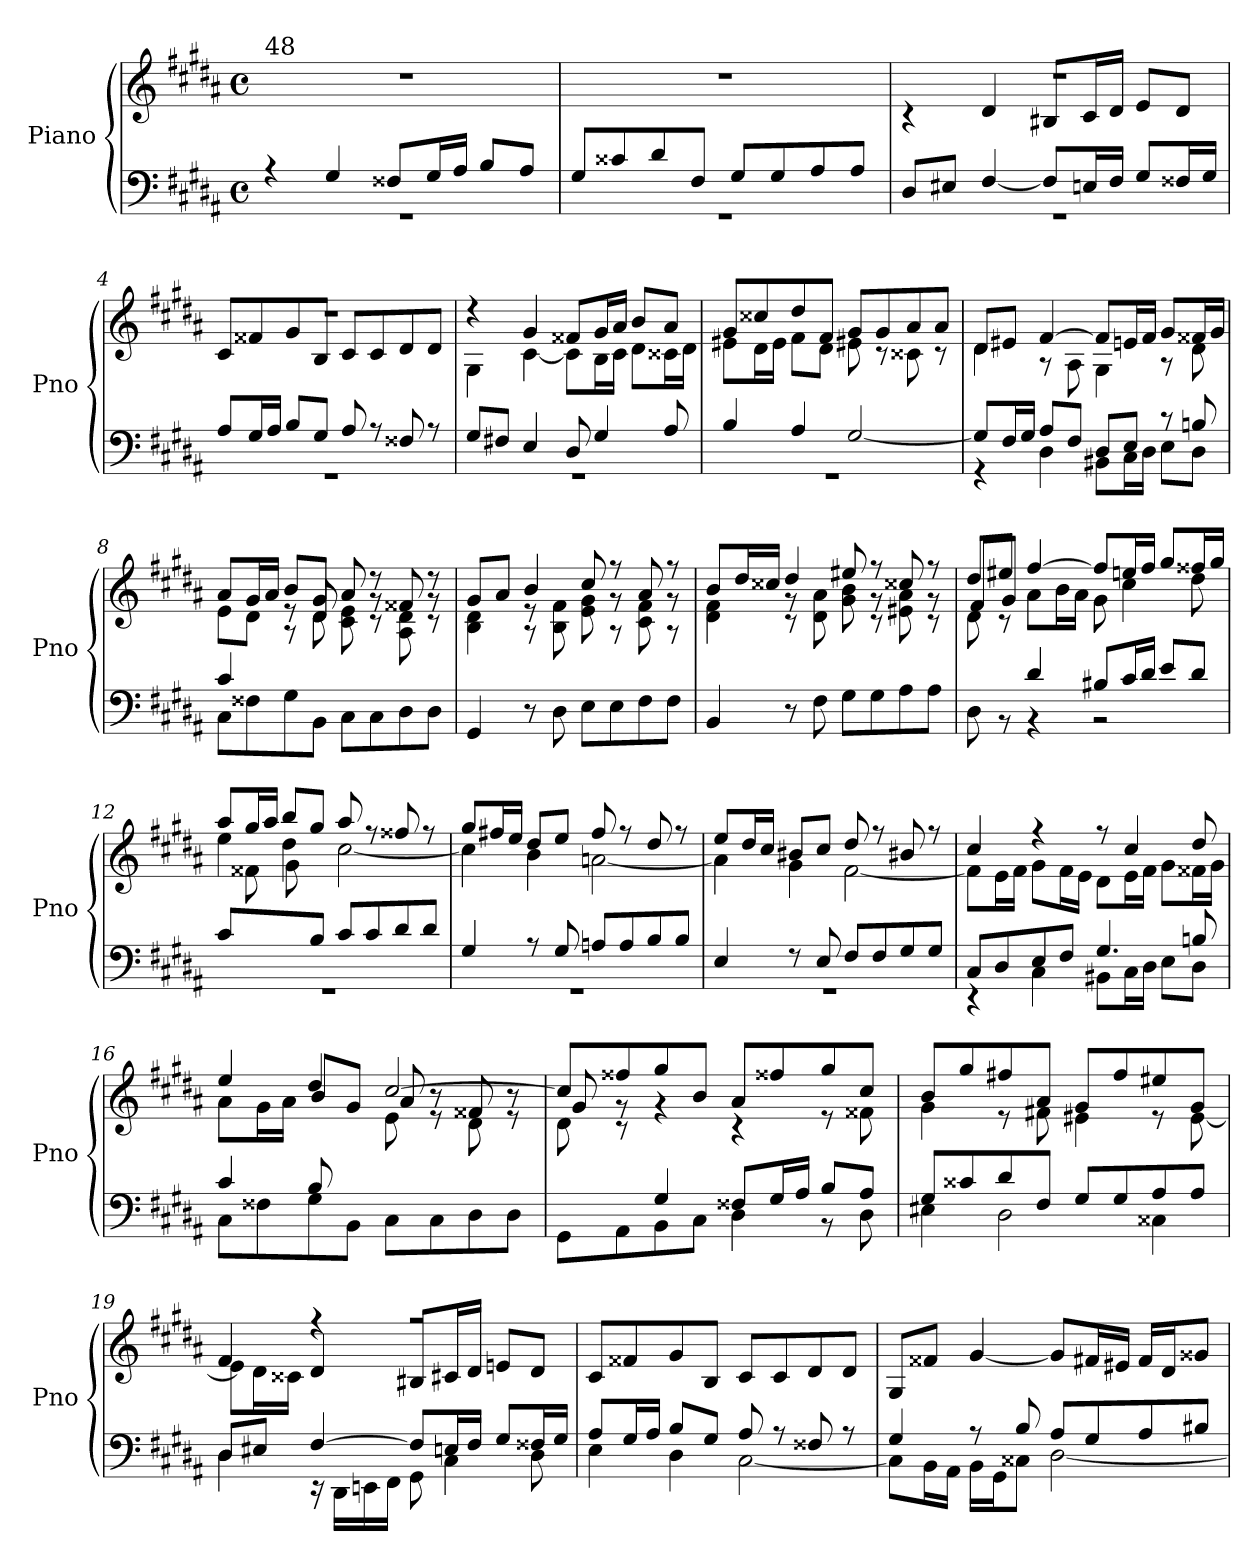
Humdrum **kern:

**kern	**kern
*part1	*part1
*staff2	*staff1
*I"Piano	*
*I'Pno	*
*clefF4	*clefG2
*k[f#c#g#d#a#]	*k[f#c#g#d#a#]
*B:	*B:
*M4/4	*M4/4
*met(c)	*met(c)
=1	=1
*^	*
!	!	!LO:TX:a:t=48
1rGG	4rA	1rdd
.	4G#/	.
.	8F##X/L	.
.	16G#/L	.
.	16A#/JJ	.
.	8B/L	.
.	8A#/J	.
=2	=2	=2
1rGG	8G#/L	1rdd
.	8c##X/	.
.	8d#/	.
.	8F#/J	.
.	8G#/L	.
.	8G#/	.
.	8A#/	.
.	8A#/J	.
=3	=3	=3
*	*	*^
1rGG	8D#/L	1rdd	4r
.	8E#X/J	.	.
.	[4F#/	.	4d#/
.	8F#/L]	.	8B#X/L
.	16En/L	.	16c#/L
.	16F#/JJ	.	16d#/JJ
.	8G#/L	.	8e/L
.	16F##X/L	.	8d#/J
.	16G#/JJ	.	.
=4	=4	=4	=4
1rGG	8A#/L	1rdd	8c#/L
.	16G#/L	.	8f##X/
.	16A#/JJ	.	.
.	8B/L	.	8g#/
.	8G#/J	.	8B/J
.	8A#/	.	8c#/L
.	8rA	.	8c#/
.	8F##X/	.	8d#/
.	8rA	.	8d#/J
!!LO:LB:g=z	!!
=5	=5	=5	=5
1rGG	8G#/L	4rdd	4G#\
.	8F#X/J	.	.
.	4E/	4g#/	[4c#\
.	8D#/	8f##X/L	8c#\L]
.	4G#/	16g#/L	16B\L
.	.	16a#/JJ	16c#\JJ
.	.	8b/L	8d#\L
.	8A#/	8a#/J	16c##X\L
.	.	.	16d#\JJ
=6	=6	=6	=6
1rGG	4B/	8g#/L	8e#X\L
.	.	8cc##X/	16d#\L
.	.	.	16e#\JJ
.	4A#/	8dd#/	8f#\L
.	.	8f#/J	8d#\J
.	[2G#/	8g#/L	8e#X\
.	.	8g#/	8rc
.	.	8a#/	8c##X\
.	.	8a#/J	8rc
=7	=7	=7	=7
4rGG	8G#/L]	8d#/L	4d#\
.	16F#/L	8e#X/J	.
.	16G#/JJ	.	.
8A#/L	4D#\	[4f#/	8rA
8F#/J	.	.	8A#\
8D#/L	8BB#X\L	8f#/L]	4G#\
8E/J	16C#\L	16en/L	.
.	16D#\JJ	16f#/JJ	.
8rc	8E\L	8g#/L	8rA
8Bn/	8D#\J	16f##X/L	8d#\
.	.	16g#/JJ	.
=8	=8	=8	=8
*	*	*	*^
4c#/	8C#\L	8a#/L	8e\L	4ryy
.	8F##X\	16g#/L	8d#\J	.
.	.	16a#/JJ	.	.
2.ryy	8G#\	8b/L	8re	8rA
.	8BB\J	8g#/J	8d#\	8d#/
.	8C#\L	8a#/	8c#\ 8e\	8ryy
.	8C#\	8rdd	8rg	8rc
.	8D#\	8f##X/	8A#\ 8d#\	8ryy
.	8D#\J	8rdd	8rg	8rc
*v	*v	*	*	*
!!LO:LB:g=z	!!	!!
=9	=9	=9	=9
4GG#/	8g#/L	4B\ 4d#\	4ryy
.	8a#/J	.	.
8r	4b/	8re	8rA
8D#\	.	8B\ 8f#\	4ryy
8E\L	8cc#/	8e\ 8g#\	.
8E\	8rff	8rg	8rA
8F#\	8a#/	8c#\ 8f#\	8ryy
8F#\J	8rff	8rg	8rA
=10	=10	=10	=10
4BB/	8b/L	4d#\ 4f#\	4ryy
.	16dd#/L	.	.
.	16cc##X/JJ	.	.
8r	4dd#/	8rg	8rc
8F#\	.	8d#\ 8a#\	4ryy
8G#\L	8ee#X/	8g#\ 8b\	.
8G#\	8rff	8rg	8rc
8A#\	8cc##X/	8e#X\ 8a#\	8ryy
8A#\J	8rff	8rg	8rc
=11	=11	=11	=11
*^	*	*	*
8D#\	4ryy	8dd#/L	8d#\	8f#/L
8rBB	.	8ee#X/J	8rc	8g#/J
4rBB	4d#/	[4ff#/	8a#\L	2.ryy
.	.	.	16b\L	.
.	.	.	16a#\JJ	.
2rBB	8B#X/L	8ff#/L]	8g#\	.
.	16c#/L	16een/L	4cc#\	.
.	16d#/JJ	16ff#/JJ	.	.
.	8e/L	8gg#/L	.	.
.	8d#/J	16ff##X/L	8dd#\	.
.	.	16gg#/JJ	.	.
=12	=12	=12	=12	=12
1rGG	8c#/L	8aa#/L	4ee\	8ryy
.	4ryy	16gg#/L	.	8f##X\
.	.	16aa#/JJ	.	.
.	.	8bb/L	4dd#\	8g#\
.	8B/J	8gg#/J	.	2ryy
.	8c#/L	8aa#/	[2cc#\	.
.	8c#/	8rff	.	.
.	8d#/	8ff##X/	.	.
.	8d#/J	8rff	.	8ryy
*	*	*	*v	*v
!!LO:LB:g=z
=13	=13	=13	=13
1rGG	4G#/	8gg#/L	4cc#\]
.	.	16ff#X/L	.
.	.	16ee/JJ	.
.	8rA	8dd#/L	4b\
.	8G#/	8ee/J	.
.	8An/L	8ff#/	[2an\
.	8A/	8rff	.
.	8B/	8dd#/	.
.	8B/J	8rff	.
=14	=14	=14	=14
1rGG	4E/	8ee/L	4a\]
.	.	16dd#/L	.
.	.	16cc#/JJ	.
.	8rF	8b#X/L	4g#\
.	8E/	8cc#/J	.
.	8F#/L	8dd#/	[2f#\
.	8F#/	8rff	.
.	8G#/	8b#X/	.
.	8G#/J	8rff	.
=15	=15	=15	=15
8C#/L	4rEE	4cc#/	8f#\L]
8D#/	.	.	16e\L
.	.	.	16f#\JJ
8E/	4C#\	4rff	8g#\L
8F#/J	.	.	16f#\L
.	.	.	16e\JJ
4.G#/	8BB#X\L	8rff	8d#\L
.	16C#\L	4cc#/	16e\L
.	16D#\JJ	.	16f#\JJ
.	8E\L	.	8g#\L
8Bn/	8D#\J	8dd#/	16f##X\L
.	.	.	16g#\JJ
=16	=16	=16	=16
*	*	*	*^
4c#/	8C#\L	4ee/	8a#\L	4.ryy
.	8F##X\	.	16g#\L	.
.	.	.	16a#\JJ	.
8B/L	8G#\	4dd#/	8b/L	.
2ryy	8BB\J	.	8g#/J	8d#\J
.	8C#\L	[2cc#/	8a#/	8e\
.	8C#\	.	8r	8re
.	8D#\	.	8f##X/	8d#\
8ryy	8D#\J	.	8r	8re
!!LO:LB:g=z	!!	!!
=17	=17	=17	=17	=17
8ryy	8GG#\L	8cc#/L]	8g#/	8d#\
8rff	8AA#\	8ff##X/	8rg	2..ryy
4G#/	8BB\	8gg#/	4rg	.
.	8C#\J	8b/J	.	.
8F##X/L	4D#\	8a#/L	4rc	.
16G#/L	.	8ff##X/	.	.
16A#/JJ	.	.	.	.
8B/L	8rBB	8gg#/	8re	.
8A#/J	8D#\	8cc#/J	8f##X\	.
*	*	*	*v	*v
=18	=18	=18	=18
8G#/L	4E#X\	8b/L	4g#\
8c##X/	.	8gg#/	.
8d#/	2D#\	8ff#X/	8re
8F#/J	.	8a#/J	8f#X\
8G#/L	.	8g#/L	4e#X\
8G#/	.	8ff#/	.
8A#/	4C##X\	8ee#X/	8re
8A#/J	.	8g#/J	[8e#\
=19	=19	=19	=19
8D#/L	4D#\	4f#/	8e#\L]
8E#X/J	.	.	16d#\L
.	.	.	16c##X\JJ
[4F#/	16rEE	4d#/	4rff
.	16DD#\LL	.	.
.	16EEn\	.	.
.	16FF#\JJ	.	.
8F#/L]	8GG#\	8B#X/L	2rff
16En/L	4C#\	16c#X/L	.
16F#/JJ	.	16d#/JJ	.
8G#/L	.	8en/L	.
16F##X/L	8D#\	8d#/J	.
16G#/JJ	.	.	.
*	*	*v	*v
!!LO:PB:g=z
=20	=20	=20
8A#/L	4E\	8c#/L
16G#/L	.	8f##X/
16A#/JJ	.	.
8B/L	4D#\	8g#/
8G#/J	.	8B/J
8A#/	[2C#\	8c#/L
8rA	.	8c#/
8F##X/	.	8d#/
8rA	.	8d#/J
=21	=21	=21
4G#/	8C#\L]	8G#/L
.	16BB\L	8f##X/J
.	16AA#\JJ	.
8rA	16BB\LL	[4g#/
.	16GG#\J	.
8B/	8C##X\J	.
8A#/L	[2D#\	8g#/L]
8G#/	.	16f#X/L
.	.	16e#X/JJ
8A#/	.	16f#/LL
.	.	16d#/J
8B#X/J	.	8g##X/J
*v	*v	*
=	=
*-	*-
